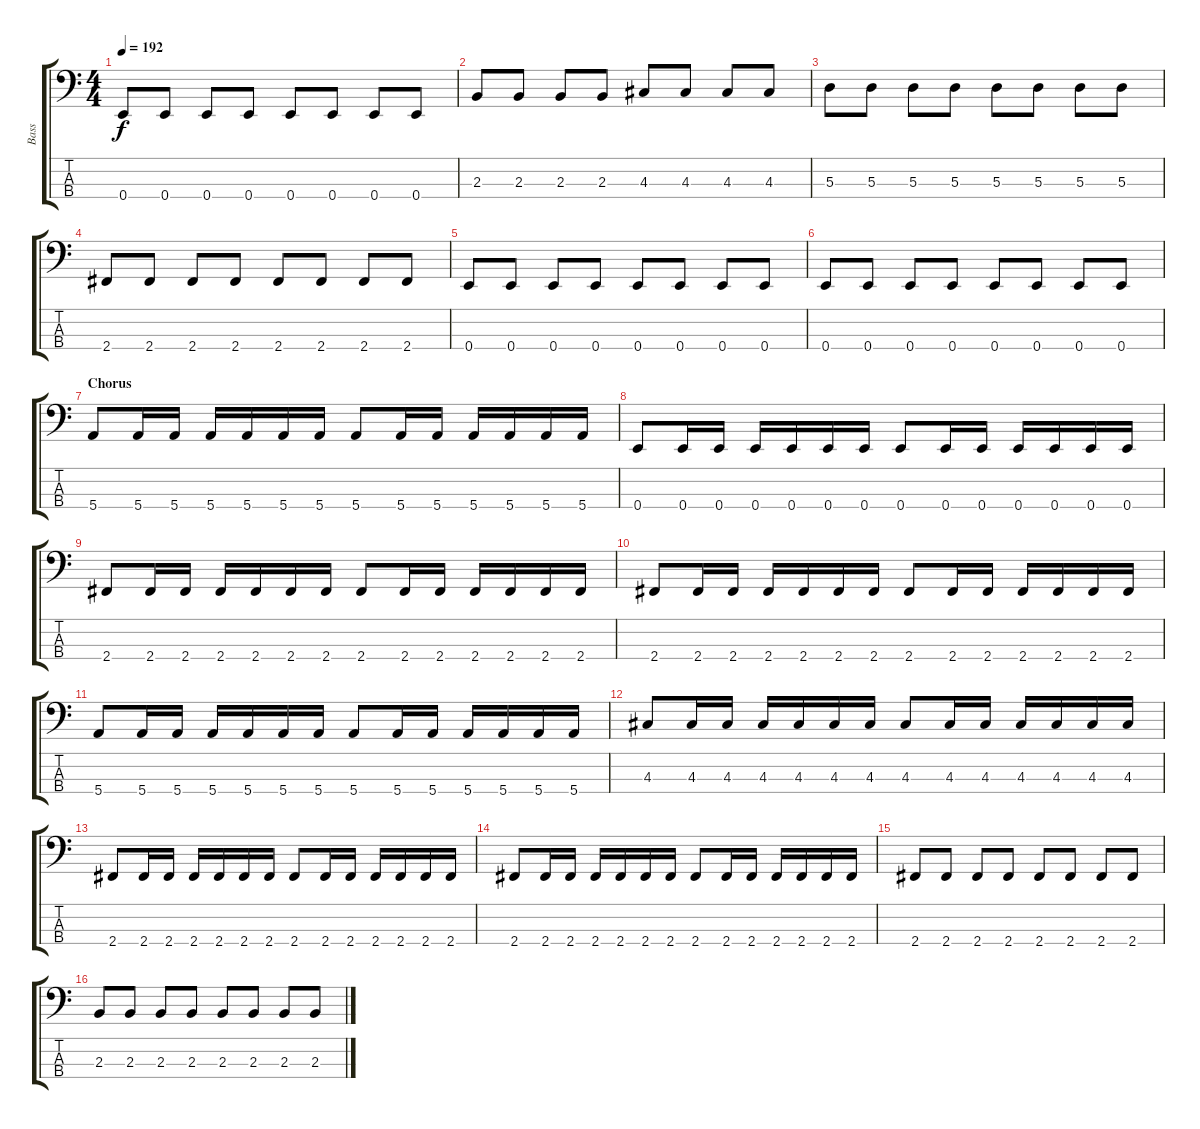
\track ("Bass" "Bass") {instrument electricbasspick}
\staff {score tabs}
\tuning (G2 D2 A1 E1) {hide}
\ts (4 4)
\tempo 192
\clef f4
\ks c
0.4.8{dy f} 0.4.8 0.4.8 0.4.8 0.4.8 0.4.8 0.4.8 0.4.8 |
2.3.8 2.3.8 2.3.8 2.3.8 4.3.8 4.3.8 4.3.8 4.3.8 |
5.3.8 5.3.8 5.3.8 5.3.8 5.3.8 5.3.8 5.3.8 5.3.8 |
2.4.8 2.4.8 2.4.8 2.4.8 2.4.8 2.4.8 2.4.8 2.4.8 |
0.4.8 0.4.8 0.4.8 0.4.8 0.4.8 0.4.8 0.4.8 0.4.8 |
0.4.8 0.4.8 0.4.8 0.4.8 0.4.8 0.4.8 0.4.8 0.4.8 |
\section ("" "Chorus")
5.4.8 5.4.16 5.4.16 5.4.16 5.4.16 5.4.16 5.4.16 5.4.8 5.4.16 5.4.16 5.4.16 5.4.16 5.4.16 5.4.16 |
0.4.8 0.4.16 0.4.16 0.4.16 0.4.16 0.4.16 0.4.16 0.4.8 0.4.16 0.4.16 0.4.16 0.4.16 0.4.16 0.4.16 |
2.4.8 2.4.16 2.4.16 2.4.16 2.4.16 2.4.16 2.4.16 2.4.8 2.4.16 2.4.16 2.4.16 2.4.16 2.4.16 2.4.16 |
2.4.8 2.4.16 2.4.16 2.4.16 2.4.16 2.4.16 2.4.16 2.4.8 2.4.16 2.4.16 2.4.16 2.4.16 2.4.16 2.4.16 |
5.4.8 5.4.16 5.4.16 5.4.16 5.4.16 5.4.16 5.4.16 5.4.8 5.4.16 5.4.16 5.4.16 5.4.16 5.4.16 5.4.16 |
4.3.8 4.3.16 4.3.16 4.3.16 4.3.16 4.3.16 4.3.16 4.3.8 4.3.16 4.3.16 4.3.16 4.3.16 4.3.16 4.3.16 |
2.4.8 2.4.16 2.4.16 2.4.16 2.4.16 2.4.16 2.4.16 2.4.8 2.4.16 2.4.16 2.4.16 2.4.16 2.4.16 2.4.16 |
2.4.8 2.4.16 2.4.16 2.4.16 2.4.16 2.4.16 2.4.16 2.4.8 2.4.16 2.4.16 2.4.16 2.4.16 2.4.16 2.4.16 |
2.4.8 2.4.8 2.4.8 2.4.8 2.4.8 2.4.8 2.4.8 2.4.8 |
2.3.8 2.3.8 2.3.8 2.3.8 2.3.8 2.3.8 2.3.8 2.3.8
